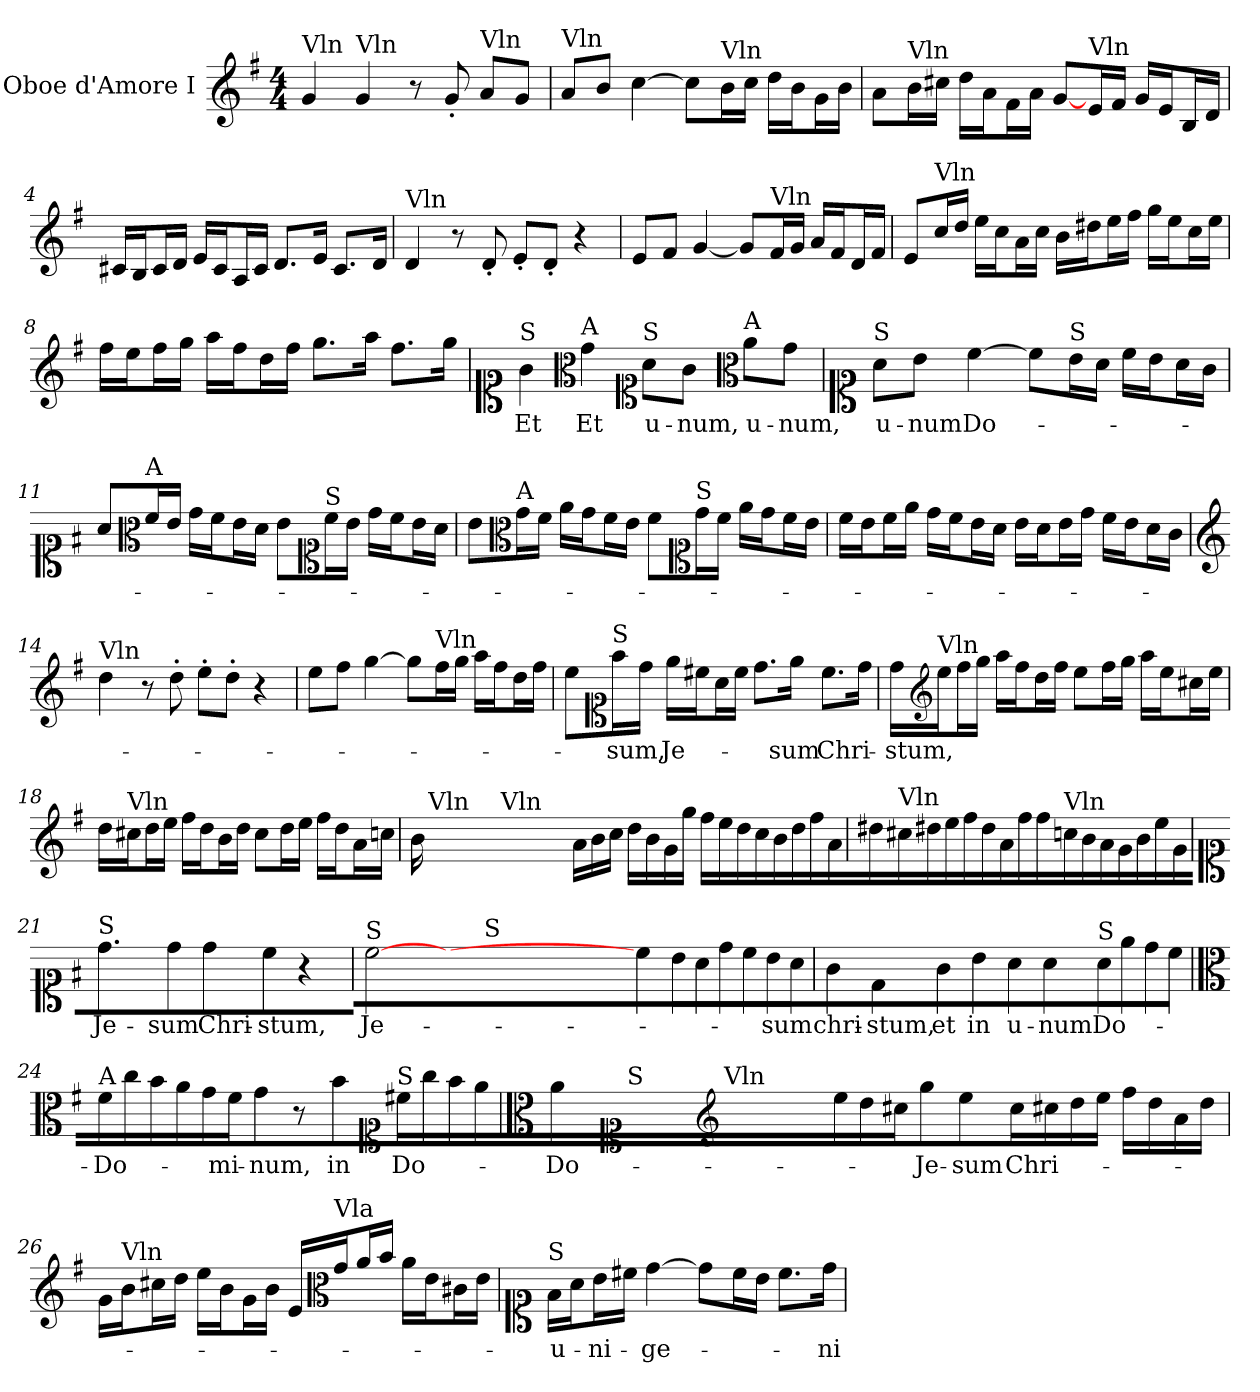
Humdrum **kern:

**kern	**text
*part1	*part1
*staff1	*staff1
*I"Oboe d'Amore I	*
*I'Ob. d'A. I	*
*clefG2	*
*k[f#]	*
*M4/4	*
*MM74	*
=1	=1
!LO:TX:a:t=Vln	!
4g	.
!LO:TX:a:t=Vln	!
4g	.
8r	.
8g'	.
!LO:TX:a:t=Vln	!
8a/L	.
8g/J	.
=2	=2
!LO:TX:a:t=Vln	!
8a/L	.
8b/J	.
[4cc	.
8cc\L]	.
!LO:TX:a:t=Vln	!
16b\L	.
16cc\JJ	.
16dd\LL	.
16b\J	.
16g\L	.
16b\JJ	.
=3	=3
8a\L	.
!LO:TX:a:t=Vln	!
16b\L	.
16cc#X\JJ	.
16dd\LL	.
16a\J	.
16f#\L	.
16a\JJ	.
[8g/L	.
!LO:TX:a:t=Vln	!
16e/L	.
16f#/JJ	.
16g/LL	.
16e/J	.
16B/L	.
16d/JJ	.
=4	=4
16c#X/LL	.
16B/J	.
16c#/L	.
16d/JJ	.
16e/LL	.
16c#/J	.
16A/L	.
16c#/JJ	.
8.d/L	.
16e/Jk	.
8.c#/L	.
16d/Jk	.
=5	=5
!LO:TX:a:t=Vln	!
4d	.
8r	.
8d'	.
8e'/L	.
8d'/J	.
4r	.
=6	=6
8e/L	.
8f#/J	.
[4g	.
8g/L]	.
!LO:TX:a:t=Vln	!
16f#/L	.
16g/JJ	.
16a/LL	.
16f#/J	.
16d/L	.
16f#/JJ	.
=7	=7
8e/L	.
!LO:TX:a:t=Vln	!
16cc/L	.
16dd/JJ	.
16ee\LL	.
16cc\J	.
16a\L	.
16cc\JJ	.
16b\LL	.
16dd#X\J	.
16ee\L	.
16ff#\JJ	.
16gg\LL	.
16ee\J	.
16cc\L	.
16ee\JJ	.
=8	=8
16ff#\LL	.
16ee\J	.
16ff#\L	.
16gg\JJ	.
16aa\LL	.
16ff#\J	.
16dd\L	.
16ff#\JJ	.
8.gg\L	.
16aa\Jk	.
8.ff#\L	.
16gg\Jk	.
=9	=9
*clefC1	*
!LO:TX:a:t=S	!
4g	Et
*clefC3	*
!LO:TX:a:t=A	!
4g	Et
*clefC1	*
!LO:TX:a:t=S	!
8a\L	u-
8g\J	-num,
*clefC3	*
!LO:TX:a:t=A	!
8a\L	u-
8g\J	-num,
=10	=10
*clefC1	*
!LO:TX:a:t=S	!
8a\L	u-
8b\J	-num
[4cc	Do-
8cc\L]	.
!LO:TX:a:t=S	!
16b\L	.
16a\JJ	.
16cc\LL	.
16b\J	.
16a\L	.
16g\JJ	.
=11	=11
8a/L	.
*clefC3	*
!LO:TX:a:t=A	!
16f#/L	.
16e/JJ	.
16g\LL	.
16f#\J	.
16e\L	.
16d\JJ	.
8e\L	.
*clefC1	*
!LO:TX:a:t=S	!
16cc\L	.
16b\JJ	.
16dd\LL	.
16cc\J	.
16b\L	.
16a\JJ	.
=12	=12
8b\L	.
*clefC3	*
!LO:TX:a:t=A	!
16g\L	.
16f#\JJ	.
16a\LL	.
16g\J	.
16f#\L	.
16e\JJ	.
8f#\L	.
*clefC1	*
!LO:TX:a:t=S	!
16dd\L	.
16cc\JJ	.
16ee\LL	.
16dd\J	.
16cc\L	.
16b\JJ	.
=13	=13
16cc\LL	.
16b\J	.
16cc\L	.
16ee\JJ	.
16dd\LL	.
16cc\J	.
16b\L	.
16a\JJ	.
16b\LL	.
16a\J	.
16b\L	.
16dd\JJ	.
16cc\LL	.
16b\J	.
16a\L	.
16g\JJ	.
=14	=14
*clefG2	*
!LO:TX:a:t=Vln	!
4dd	.
8r	.
8dd'	.
8ee'\L	.
8dd'\J	.
4r	.
=15	=15
8ee\L	.
8ff#\J	.
[4gg	.
8gg\L]	.
!LO:TX:a:t=Vln	!
16ff#\L	.
16gg\JJ	.
16aa\LL	.
16ff#\J	.
16dd\L	.
16ff#\JJ	.
=16	=16
8ee\L	.
*clefC1	*
!LO:TX:a:t=S	!
16ff#\L	-sum,
16dd\JJ	.
16ee\LL	Je-
16cc#X\J	.
16a\L	.
16cc#\JJ	.
8.dd\L	.
16ee\Jk	-sum
8.cc#\L	Chri-
16dd\Jk	.
=17	=17
16dd\LL	-stum,
*clefG2	*
!LO:TX:a:t=Vln	!
16ee\J	.
16ff#\L	.
16gg\JJ	.
16aa\LL	.
16ff#\J	.
16dd\L	.
16ff#\JJ	.
8ee\L	.
16ff#\L	.
16gg\JJ	.
16aa\LL	.
16ee\J	.
16cc#X\L	.
16ee\JJ	.
=18	=18
16dd\LL	.
!LO:TX:a:t=Vln	!
16cc#X\J	.
16dd\L	.
16ee\JJ	.
16ff#\LL	.
16dd\J	.
16b\L	.
16dd\JJ	.
8cc#\L	.
16dd\L	.
16ee\JJ	.
16ff#\LL	.
16dd\J	.
16a\L	.
16ccn\JJ	.
=19	=19
*^	*
*	*^	*
16b	1ryy	2ryy	.
!LO:TX:a:t=Vln	!	!	!
1ryy	.	.	.
.	.	16ryy	.
!	!	!LO:TX:a:t=Vln	!
.	.	1ryy	.
.	1ryy	.	.
16a\LL	.	.	.
16b\	.	.	.
16cc\JJ	.	.	.
16dd\LL	.	.	.
16b\	.	.	.
16g\	.	.	.
16gg\JJ	.	.	.
16ff#\LL	.	.	.
16ee\LL	.	4..ryy	.
16dd\	.	.	.
16cc\JJ	.	.	.
16b/LL	.	.	.
16dd/	.	.	.
16ff#/	.	.	.
16a/JJ	.	.	.
*v	*v	*v	*
=20	=20
16dd#X\LL	.
!LO:TX:a:t=Vln	!
16cc#X\J	.
16dd#X\L	.
16ee\JJ	.
16ff#\LL	.
16dd#\J	.
16a\L	.
16ff#\JJ	.
16ff#\LL	.
!LO:TX:a:t=Vln	!
16cc\J	.
16b\L	.
16a\JJ	.
16g/LL	.
16b/J	.
16ee/L	.
16g/JJ	.
=21	=21
*clefC1	*
!LO:TX:a:t=S	!
4.dd	Je-
8dd	-sum
8dd\L	Chri-
8cc\J	-stum,
4r	.
=22	=22
*^	*
!LO:TX:a:t=S	!	!
*	*^	*
[2cc	1ryy	2ryy	Je-
1ryy	.	8ryy	.
!	!	!LO:TX:a:t=S	!
.	.	1ryy	.
.	1ryy	.	.
8cc\L]	.	.	.
16b\L	.	4.ryy	.
16a\JJ	.	.	.
16dd\LL	.	.	.
16cc\JJ	.	.	.
16b\LL	.	.	-sum
16a\JJ	.	.	.
*v	*v	*v	*
=23	=23
8g/L	chri-
8d/J	-stum,
8g\L	et
8b\J	in
8a\L	u-
8a\J	-num
!LO:TX:a:t=S	!
16a\LL	Do-
16ee\J	.
16dd\L	.
16cc\JJ	.
=24	=24
*clefC3	*
!LO:TX:a:t=A	!
16f#\LL	Do-
16cc\J	.
16b\L	.
16a\JJ	.
16g\LL	.
16f#\J	-mi-
8g\J	-num,
8r	.
8b	in
*clefC1	*
!LO:TX:a:t=S	!
16cc#\LL	Do-
16gg\J	.
16ff#\L	.
16ee\JJ	.
=25	=25
*clefC3	*
*^	*
!LO:TX:a:t=A	!	!
*^	*^	*
16a\LL	1ryy	4ryy	2ryy	Do-
1ryy	.	.	.	.
*clefC1	*	*	*	*
!	!	!LO:TX:a:t=S	!	!
.	.	1..ryy	.	.
.	.	.	16ryy	.
*clefG2	*	*	*	*
!	!	!	!LO:TX:a:t=Vln	!
.	.	.	1ryy	.
.	1ryy	.	.	.
16ee\	.	.	.	.
16dd\	.	.	.	.
16cc#X\JJ	.	.	.	.
8gg	.	.	.	Je-
8ee	.	.	.	-sum
16cc#	.	.	.	Chri-
16cc#X	.	.	4..ryy	.
16dd	.	.	.	.
16eeJJ	.	.	.	.
16ff#\LL	.	.	.	.
16dd\	.	.	.	.
16a\	.	.	.	.
16dd\JJ	.	.	.	.
*v	*v	*v	*v	*
=26	=26
16g\LL	.
!LO:TX:a:t=Vln	!
16b\J	.
16cc#X\L	.
16dd\JJ	.
16ee\LL	.
16b\J	.
16g\L	.
16b\JJ	.
16e/LL	.
*clefC3	*
!LO:TX:a:t=Vla	!
16g/J	.
16a/L	.
16b/JJ	.
16a\LL	.
16e\J	.
16c#X\L	.
16e\JJ	.
=27	=27
*clefC1	*
!LO:TX:a:t=S	!
16f#\LL	u-
16a\J	.
16b\L	-ni-
16cc#X\JJ	.
[4dd	-ge-
8dd\L]	.
16cc#\L	.
16b\JJ	.
8.cc#\L	.
16dd\Jk	-ni-
=	=
*-	*-
